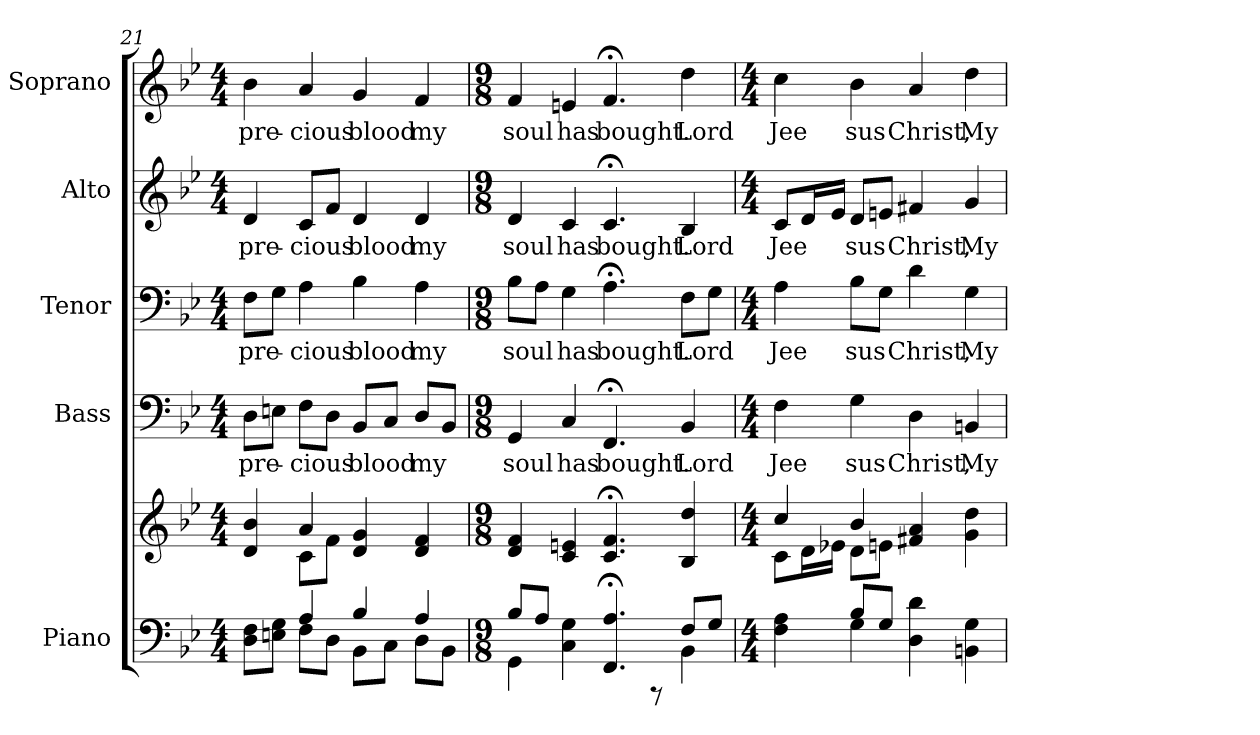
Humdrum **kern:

**kern	**kern	**kern	**text	**kern	**text	**kern	**text	**kern	**text
*part5	*part5	*part4	*part4	*part3	*part3	*part2	*part2	*part1	*part1
*staff6	*staff5	*staff4	*staff4	*staff3	*staff3	*staff2	*staff2	*staff1	*staff1
*I"Piano	*	*I"Bass	*	*I"Tenor	*	*I"Alto	*	*I"Soprano	*
*I'Pno.	*	*I'B.	*	*I'T.	*	*I'A.	*	*I'S.	*
!!LO:PB:g=z
*clefF4	*clefG2	*clefF4	*	*clefF4	*	*clefG2	*	*clefG2	*
*k[b-e-]	*k[b-e-]	*k[b-e-]	*	*k[b-e-]	*	*k[b-e-]	*	*k[b-e-]	*
*B-:	*B-:	*B-:	*	*B-:	*	*B-:	*	*B-:	*
*M4/4	*M4/4	*M4/4	*	*M4/4	*	*M4/4	*	*M4/4	*
=21	=21	=21	=21	=21	=21	=21	=21	=21	=21
*^	*^	*	*	*	*	*	*	*	*
!	!	!	!	!	!LO:LY:b:color=#000000	!	!	!	!	!	!
!	!	!	!	!	!	!	!LO:LY:b:color=#000000	!	!	!	!
!	!	!	!	!	!	!	!	!	!LO:LY:b:color=#000000	!	!
!	!	!	!	!	!	!	!	!	!	!	!LO:LY:b:color=#000000
8Di\ 8FiL	4ryy	4di/ 4b-i	4ryy	8Di\L	pre-	8Fi\L	pre-	4di/	pre-	4b-i\	pre-
8Eni\ 8GiJ	.	.	.	8Eni\J	.	8Gi\J	.	.	.	.	.
!	!	!	!	!	!LO:LY:b:color=#000000	!	!	!	!	!	!
!	!	!	!	!	!	!	!LO:LY:b:color=#000000	!	!	!	!
!	!	!	!	!	!	!	!	!	!LO:LY:b:color=#000000	!	!
!	!	!	!	!	!	!	!	!	!	!	!LO:LY:b:color=#000000
4Ai/	8Fi\L	4ai/	8ci\L	8Fi\L	-cious	4Ai\	-cious	8ci/L	-cious	4ai/	-cious
.	8Di\J	.	8fi\J	8Di\J	.	.	.	8fi/J	.	.	.
!	!	!	!	!	!LO:LY:b:color=#000000	!	!	!	!	!	!
!	!	!	!	!	!	!	!LO:LY:b:color=#000000	!	!	!	!
!	!	!	!	!	!	!	!	!	!LO:LY:b:color=#000000	!	!
!	!	!	!	!	!	!	!	!	!	!	!LO:LY:b:color=#000000
4B-i/	8BB-i\L	4di/ 4gi	2ryy	8BB-i/L	blood	4B-i\	blood	4di/	blood	4gi/	blood
.	8Ci\J	.	.	8Ci/J	.	.	.	.	.	.	.
!	!	!	!	!	!LO:LY:b:color=#000000	!	!	!	!	!	!
!	!	!	!	!	!	!	!LO:LY:b:color=#000000	!	!	!	!
!	!	!	!	!	!	!	!	!	!LO:LY:b:color=#000000	!	!
!	!	!	!	!	!	!	!	!	!	!	!LO:LY:b:color=#000000
4Ai/	8Di\L	4di/ 4fi	.	8Di/L	my	4Ai\	my	4di/	my	4fi/	my
.	8BB-i\J	.	.	8BB-i/J	.	.	.	.	.	.	.
*	*	*v	*v	*	*	*	*	*	*	*	*
=22	=22	=22	=22	=22	=22	=22	=22	=22	=22	=22
*M9/8	*	*M9/8	*M9/8	*	*M9/8	*	*M9/8	*	*M9/8	*
!	!	!	!	!LO:LY:b:color=#000000	!	!	!	!	!	!
!	!	!	!	!	!	!LO:LY:b:color=#000000	!	!	!	!
!	!	!	!	!	!	!	!	!LO:LY:b:color=#000000	!	!
!	!	!	!	!	!	!	!	!	!	!LO:LY:b:color=#000000
8B-i/L	4GGi\	4di/ 4fi	4GGi/	soul	8B-i\L	soul	4di/	soul	4fi/	soul
8Ai/J	.	.	.	.	8Ai\J	.	.	.	.	.
!	!	!	!	!LO:LY:b:color=#000000	!	!	!	!	!	!
!	!	!	!	!	!	!LO:LY:b:color=#000000	!	!	!	!
!	!	!	!	!	!	!	!	!LO:LY:b:color=#000000	!	!
!	!	!	!	!	!	!	!	!	!	!LO:LY:b:color=#000000
4Ci\ 4Gi	4ryy	4ci/ 4eni	4Ci/	has	4Gi\	has	4ci/	has	4eni/	has
!	!	!	!	!LO:LY:b:color=#000000	!	!	!	!	!	!
!	!	!	!	!	!	!LO:LY:b:color=#000000	!	!	!	!
!	!	!	!	!	!	!	!	!LO:LY:b:color=#000000	!	!
!	!	!	!	!	!	!	!	!	!	!LO:LY:b:color=#000000
4.FFi/; 4.Ai;	4ryy	4.ci/; 4.fi;	4.FF;i/	bought.	4.A;i\	bought.	4.c;i/	bought.	4.f;i/	bought.
.	8r	.	.	.	.	.	.	.	.	.
!	!	!	!	!LO:LY:b:color=#000000	!	!	!	!	!	!
!	!	!	!	!	!	!LO:LY:b:color=#000000	!	!	!	!
!	!	!	!	!	!	!	!	!LO:LY:b:color=#000000	!	!
!	!	!	!	!	!	!	!	!	!	!LO:LY:b:color=#000000
8Fi/L	4BB-i\	4B-i/ 4ddi	4BB-i/	Lord	8Fi\L	Lord	4B-i/	Lord	4ddi\	Lord
8Gi/J	.	.	.	.	8Gi\J	.	.	.	.	.
!!LO:PB:g=z
=23	=23	=23	=23	=23	=23	=23	=23	=23	=23	=23
*M4/4	*	*M4/4	*M4/4	*	*M4/4	*	*M4/4	*	*M4/4	*
*	*	*^	*	*	*	*	*	*	*	*
!	!	!	!	!	!LO:LY:b:color=#000000	!	!	!	!	!	!
!	!	!	!	!	!	!	!LO:LY:b:color=#000000	!	!	!	!
!	!	!	!	!	!	!	!	!	!LO:LY:b:color=#000000	!	!
!	!	!	!	!	!	!	!	!	!	!	!LO:LY:b:color=#000000
4Fi\ 4Ai	4ryy	4cci/	8ci\L	4Fi\	Jee	4Ai\	Jee	8ci/L	Jee	4cci\	Jee
.	.	.	16di\L	.	.	.	.	16di/L	.	.	.
.	.	.	16e-Xi\JJ	.	.	.	.	16e-i/JJ	.	.	.
!	!	!	!	!	!LO:LY:b:color=#000000	!	!	!	!	!	!
!	!	!	!	!	!	!	!LO:LY:b:color=#000000	!	!	!	!
!	!	!	!	!	!	!	!	!	!LO:LY:b:color=#000000	!	!
!	!	!	!	!	!	!	!	!	!	!	!LO:LY:b:color=#000000
8B-i/L	4Gi\	4b-i/	8di\L	4Gi\	sus	8B-i\L	sus	8di/L	sus	4b-i\	sus
8Gi/J	.	.	8eni\J	.	.	8Gi\J	.	8eni/J	.	.	.
!	!	!	!	!	!LO:LY:b:color=#000000	!	!	!	!	!	!
!	!	!	!	!	!	!	!LO:LY:b:color=#000000	!	!	!	!
!	!	!	!	!	!	!	!	!	!LO:LY:b:color=#000000	!	!
!	!	!	!	!	!	!	!	!	!	!	!LO:LY:b:color=#000000
4Di\ 4di	2ryy	4f#Xi/ 4ai	2ryy	4Di\	Christ,	4di\	Christ,	4f#Xi/	Christ,	4ai/	Christ,
!	!	!	!	!	!LO:LY:b:color=#000000	!	!	!	!	!	!
!	!	!	!	!	!	!	!LO:LY:b:color=#000000	!	!	!	!
!	!	!	!	!	!	!	!	!	!LO:LY:b:color=#000000	!	!
!	!	!	!	!	!	!	!	!	!	!	!LO:LY:b:color=#000000
4BBni\ 4Gi	.	4gi\ 4ddi	.	4BBni/	My	4Gi\	My	4gi/	My	4ddi\	My
*v	*v	*	*	*	*	*	*	*	*	*	*
*	*v	*v	*	*	*	*	*	*	*	*
=	=	=	=	=	=	=	=	=	=
*-	*-	*-	*-	*-	*-	*-	*-	*-	*-
